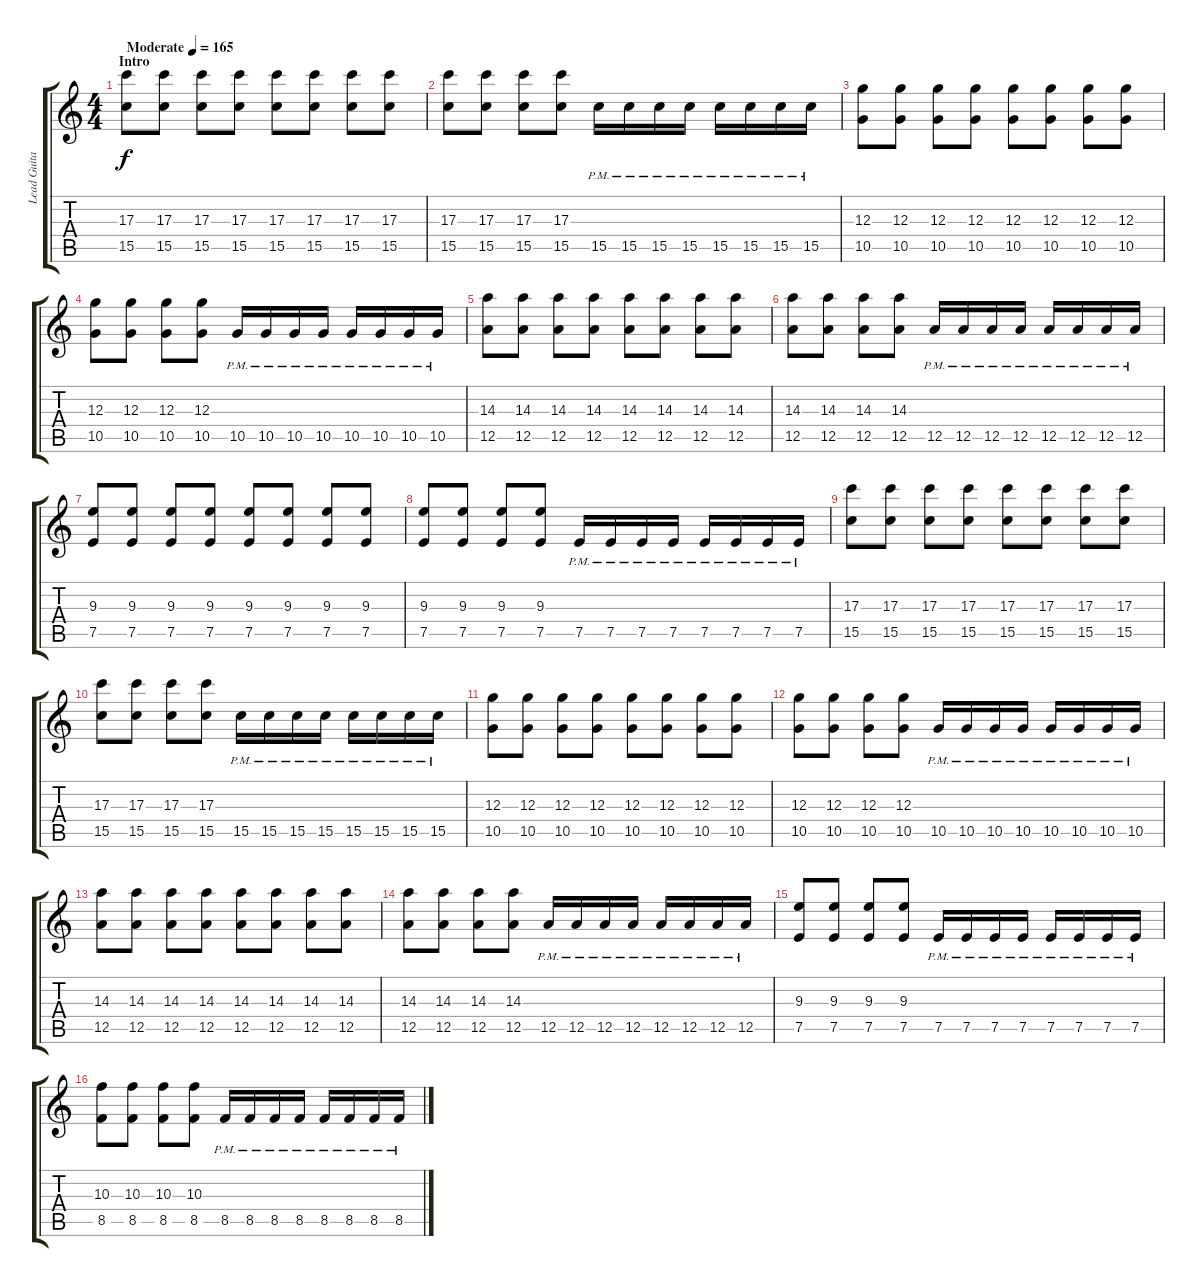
\track ("Lead Guitar 1" "Lead Guita") {instrument distortionguitar}
\staff {score tabs}
\tuning (E4 B3 G3 D3 A2 D2) {hide}
\ts (4 4)
\section ("" "Intro")
\tempo (165 "Moderate")
\clef g2
\ks c
(17.3 15.5).8{dy f instrument distortionguitar} (17.3 15.5).8 (17.3 15.5).8 (17.3 15.5).8 (17.3 15.5).8 (17.3 15.5).8 (17.3 15.5).8 (17.3 15.5).8 |
(17.3 15.5).8 (17.3 15.5).8 (17.3 15.5).8 (17.3 15.5).8 15.5{pm}.16 15.5{pm}.16 15.5{pm}.16 15.5{pm}.16 15.5{pm}.16 15.5{pm}.16 15.5{pm}.16 15.5{pm}.16 |
(12.3 10.5).8 (12.3 10.5).8 (12.3 10.5).8 (12.3 10.5).8 (12.3 10.5).8 (12.3 10.5).8 (12.3 10.5).8 (12.3 10.5).8 |
(12.3 10.5).8 (12.3 10.5).8 (12.3 10.5).8 (12.3 10.5).8 10.5{pm}.16 10.5{pm}.16 10.5{pm}.16 10.5{pm}.16 10.5{pm}.16 10.5{pm}.16 10.5{pm}.16 10.5{pm}.16 |
(14.3 12.5).8 (14.3 12.5).8 (14.3 12.5).8 (14.3 12.5).8 (14.3 12.5).8 (14.3 12.5).8 (14.3 12.5).8 (14.3 12.5).8 |
(14.3 12.5).8 (14.3 12.5).8 (14.3 12.5).8 (14.3 12.5).8 12.5{pm}.16 12.5{pm}.16 12.5{pm}.16 12.5{pm}.16 12.5{pm}.16 12.5{pm}.16 12.5{pm}.16 12.5{pm}.16 |
(9.3 7.5).8 (9.3 7.5).8 (9.3 7.5).8 (9.3 7.5).8 (9.3 7.5).8 (9.3 7.5).8 (9.3 7.5).8 (9.3 7.5).8 |
(9.3 7.5).8 (9.3 7.5).8 (9.3 7.5).8 (9.3 7.5).8 7.5{pm}.16 7.5{pm}.16 7.5{pm}.16 7.5{pm}.16 7.5{pm}.16 7.5{pm}.16 7.5{pm}.16 7.5{pm}.16 |
(17.3 15.5).8 (17.3 15.5).8 (17.3 15.5).8 (17.3 15.5).8 (17.3 15.5).8 (17.3 15.5).8 (17.3 15.5).8 (17.3 15.5).8 |
(17.3 15.5).8 (17.3 15.5).8 (17.3 15.5).8 (17.3 15.5).8 15.5{pm}.16 15.5{pm}.16 15.5{pm}.16 15.5{pm}.16 15.5{pm}.16 15.5{pm}.16 15.5{pm}.16 15.5{pm}.16 |
(12.3 10.5).8 (12.3 10.5).8 (12.3 10.5).8 (12.3 10.5).8 (12.3 10.5).8 (12.3 10.5).8 (12.3 10.5).8 (12.3 10.5).8 |
(12.3 10.5).8 (12.3 10.5).8 (12.3 10.5).8 (12.3 10.5).8 10.5{pm}.16 10.5{pm}.16 10.5{pm}.16 10.5{pm}.16 10.5{pm}.16 10.5{pm}.16 10.5{pm}.16 10.5{pm}.16 |
(14.3 12.5).8 (14.3 12.5).8 (14.3 12.5).8 (14.3 12.5).8 (14.3 12.5).8 (14.3 12.5).8 (14.3 12.5).8 (14.3 12.5).8 |
(14.3 12.5).8 (14.3 12.5).8 (14.3 12.5).8 (14.3 12.5).8 12.5{pm}.16 12.5{pm}.16 12.5{pm}.16 12.5{pm}.16 12.5{pm}.16 12.5{pm}.16 12.5{pm}.16 12.5{pm}.16 |
(9.3 7.5).8 (9.3 7.5).8 (9.3 7.5).8 (9.3 7.5).8 7.5{pm}.16 7.5{pm}.16 7.5{pm}.16 7.5{pm}.16 7.5{pm}.16 7.5{pm}.16 7.5{pm}.16 7.5{pm}.16 |
(10.3 8.5).8 (10.3 8.5).8 (10.3 8.5).8 (10.3 8.5).8 8.5{pm}.16 8.5{pm}.16 8.5{pm}.16 8.5{pm}.16 8.5{pm}.16 8.5{pm}.16 8.5{pm}.16 8.5{pm}.16
